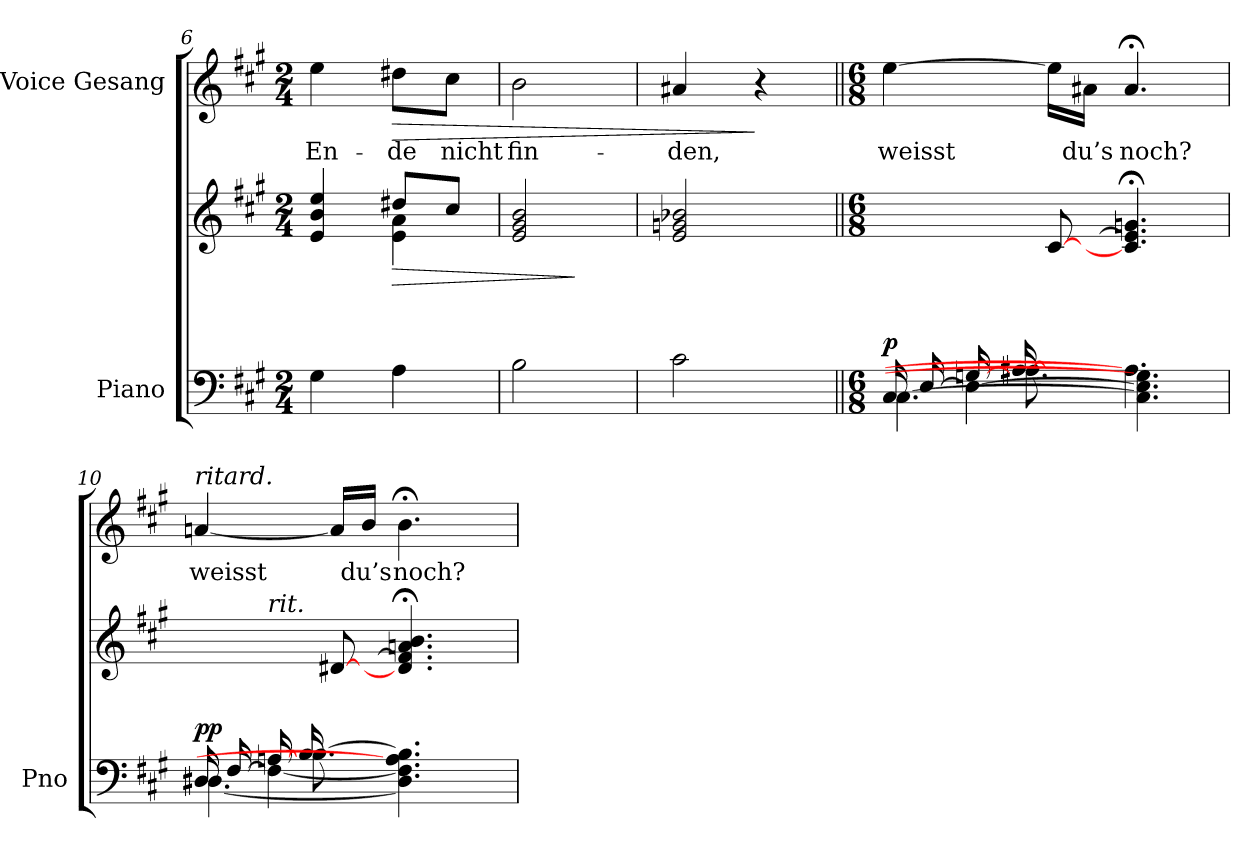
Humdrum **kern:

**kern	**kern	**dynam	**kern	**text	**dynam
*part2	*part2	*part2	*part1	*part1	*part1
*staff3	*staff2	*staff2/3	*staff1	*staff1	*staff1
*I"Piano	*	*	*I"Voice Gesang	*	*
*I'Pno	*	*	*	*	*
*clefF4	*clefG2	*	*clefG2	*	*
*k[f#c#g#]	*k[f#c#g#]	*	*k[f#c#g#]	*	*
*M2/4	*M2/4	*	*M2/4	*	*
=6	=6	=6	=6	=6	=6
*	*^	*	*	*	*
4G#\	4e/ 4b/ 4ee/	4ryy	.	4ee\	En-	.
!	!	!	!LO:HP:b	!	!	!LO:HP:b
4A\	8dd#X/L	4e\ 4a\	>	8dd#X\L	-de	>
.	8cc#/J	.	.	8cc#\J	nicht	.
*	*v	*v	*	*	*	*
=7	=7	=7	=7	=7	=7
2B\	2e/ 2g#/ 2b/	.	2b\	fin-	.
.	.	]	.	.	.
=8	=8	=8	=8	=8	=8
2c#\	2e/ 2gn/ 2b-X/	.	4a#X/	-den,	.
.	.	.	4r	.	]
=9||	=9||	=9||	=9||	=9||	=9||
*M6/8	*M6/8	*	*M6/8	*	*
*^	*^	*	*	*	*
*	*^	*	*	*	*	*	*
*	*	*^	*	*	*	*	*	*
*	*	*	*^	*	*	*	*	*	*
!	!	!	!	!	!	!	!LO:DY:b	!	!	!
(16C#/LL	4.ryy	[<4.C#\	8.ryy	8ryy	4ryy	4ryy	p	[4ee\	weisst	.
[<16E/	.	.	.	.	.	.	.	.	.	.
[<16Gn/	.	.	.	4E\_	.	.	.	.	.	.
[16A#X/	.	.	8.A#\	.	.	.	.	.	.	.
2ryy	.	.	.	.	[16c#\	8c#/	.	16ee\LL]	.	.
.	.	.	.	.	[16e\JJ	.	.	16a#X\JJ	du’s	.
.	4.A#\]	4.C#\] 4.E\] 4.G\]	4.ryy	4.ryy	4.c#/];< 4.e/];< 4.gn/;<)	4.ryy	.	4.a#;</	noch?	.
=10	=10	=10	=10	=10	=10	=10	=10	=10	=10	=10
!	!	!	!	!	!	!	!	!LO:TX:i:t=ritard.	!	!
!	!	!	!	!	!	!	!LO:DY:b	!	!	!
*	*	*	*v	*v	*	*^	*	*	*	*
(16D#X/LL	[<4.D#\	8.ryy	8ryy	4ryy	4ryy	8ryy	pp	[4an/	weisst	.
[<16F#/	.	.	.	.	.	.	.	.	.	.
!	!	!	!	!	!	!LO:TX:i:t=rit.	!	!	!	!
[<16An/	.	.	4F#\_	.	.	2ryy	.	.	.	.
16B/	.	[>8.B\	.	.	.	.	.	.	.	.
2ryy	.	.	.	[16d#X\	8d#/	.	.	16a/LL]	.	.
.	.	.	.	[16f#\JJ	.	.	.	16b/JJ	du’s	.
.	4.D#\] 4.F#\] 4.A\] 4.B\]	4.ryy	4.ryy	4.d#/];< 4.f#/];< 4.an/;< 4.b/;<)	4.ryy	.	.	4.b;<\	noch?	.
.	.	.	.	.	.	8ryy	.	.	.	.
*v	*v	*v	*v	*	*	*	*	*	*	*
*	*v	*v	*v	*	*	*	*
=	=	=	=	=	=
*-	*-	*-	*-	*-	*-
